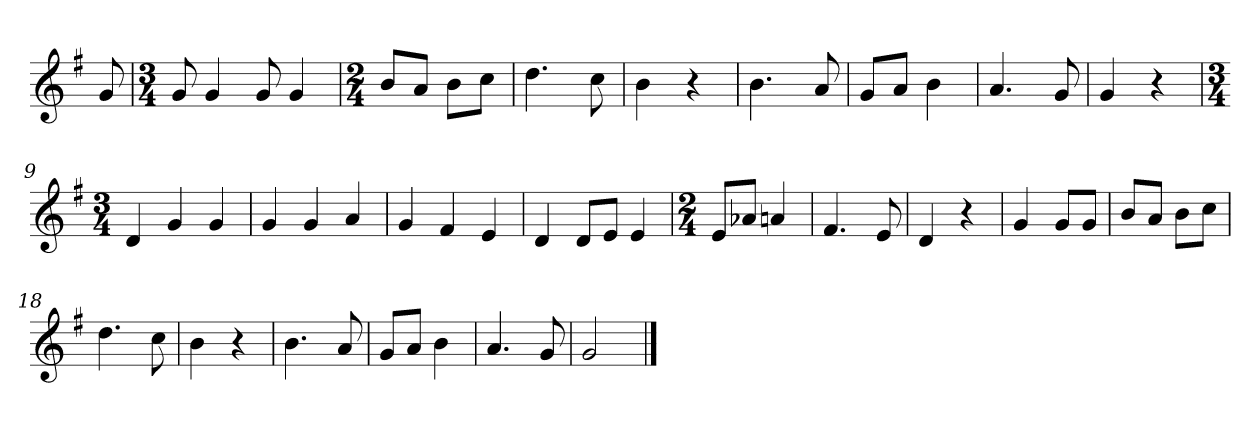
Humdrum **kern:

**kern
*part1
*staff1
*clefG2
*k[f#]
*G:
=
8g
=1
*M3/4
8g
4g
8g
4g
=2
*M2/4
8b/L
8a/J
8b\L
8cc\J
=3
4.dd
8cc
=4
4b
4r
=5
4.b
8a
=6
8g/L
8a/J
4b
=7
4.a
8g
=8
4g
4r
=9
*M3/4
4d
4g
4g
=10
4g
4g
4a
=11
4g
4f#
4e
=12
4d
8d/L
8e/J
4e
=13
*M2/4
8e/L
8a-X/J
4an
=14
4.f#
8e
=15
4d
4r
=16
4g
8g/L
8g/J
=17
8b/L
8a/J
8b\L
8cc\J
=18
4.dd
8cc
=19
4b
4r
=20
4.b
8a
=21
8g/L
8a/J
4b
=22
4.a
8g
=23
2g
==
*-
